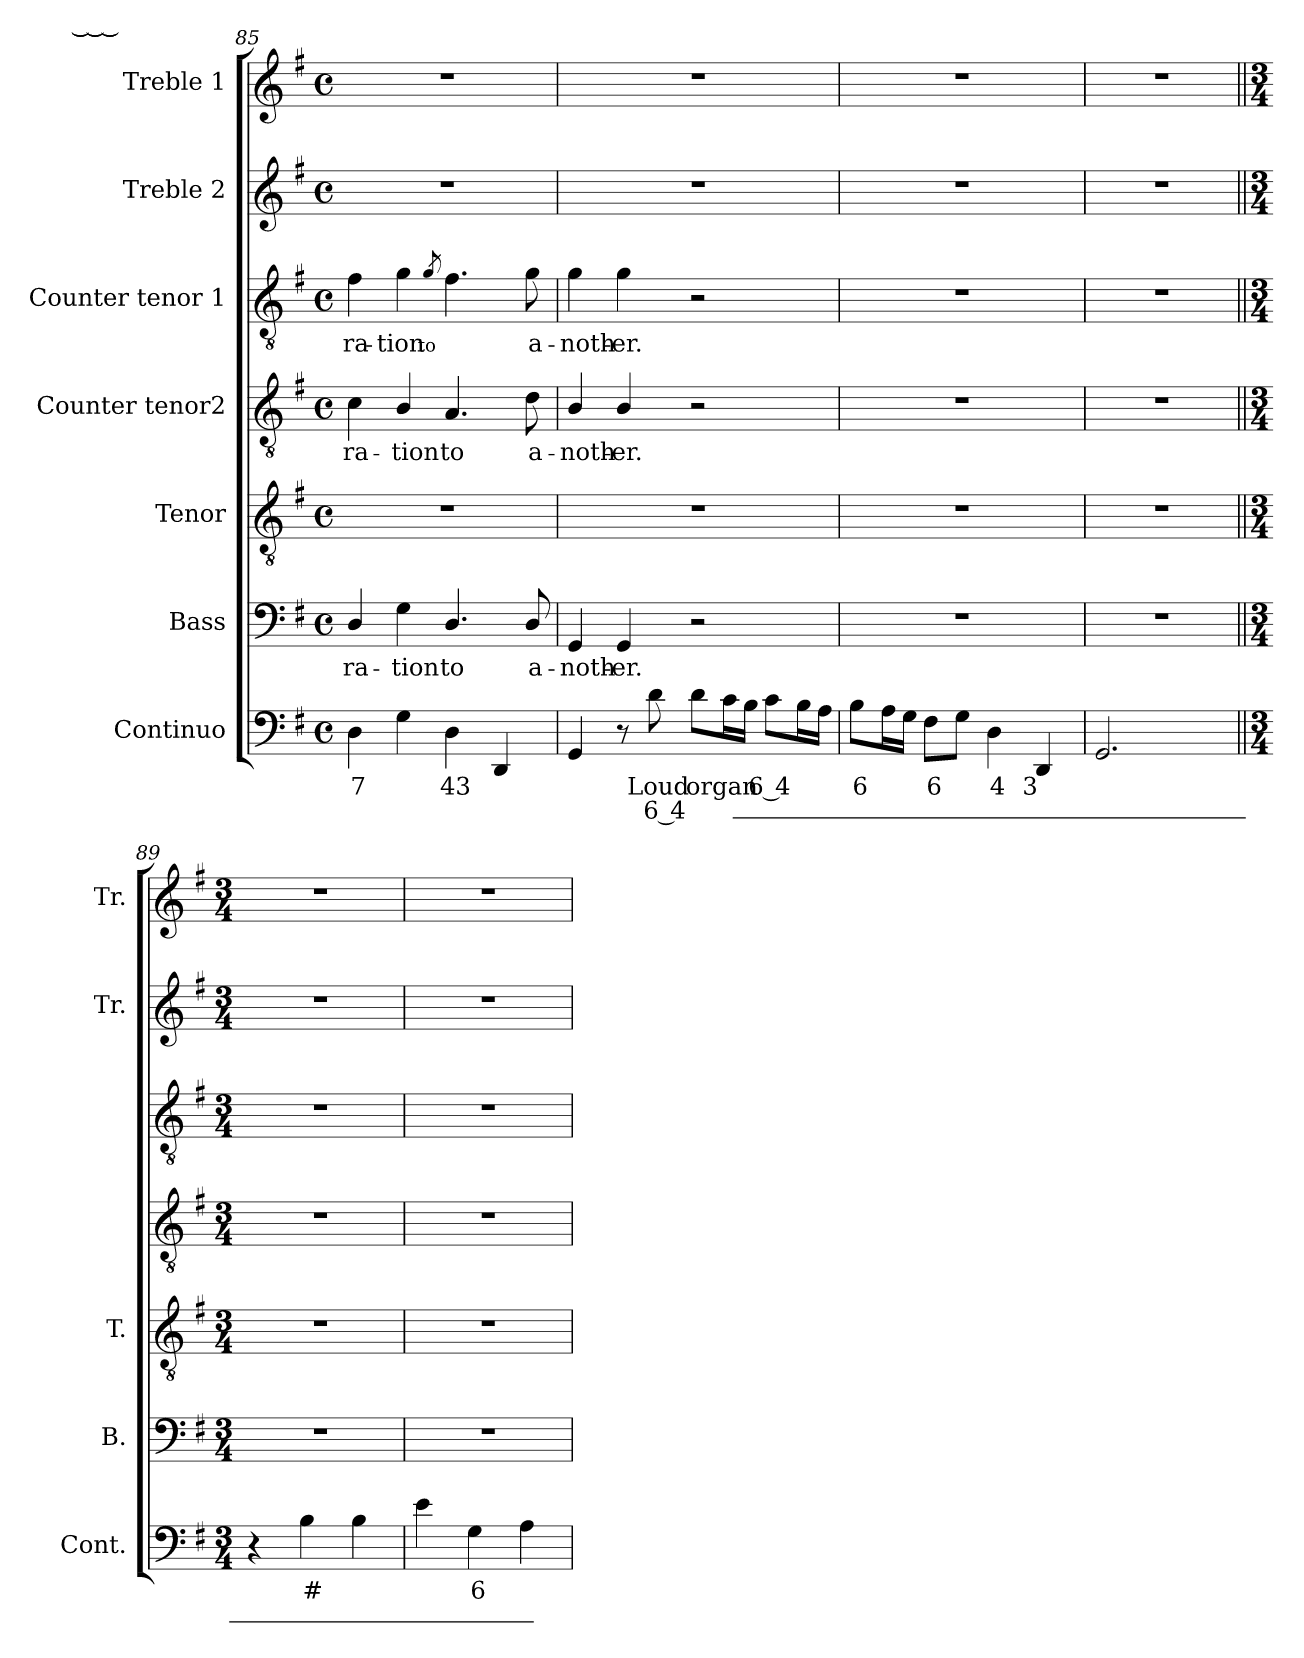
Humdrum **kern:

**kern	**text	**text	**kern	**text	**kern	**kern	**text	**kern	**text	**kern	**kern
*part7	*part7	*part7	*part6	*part6	*part5	*part4	*part4	*part3	*part3	*part2	*part1
*staff7	*staff7	*staff7	*staff6	*staff6	*staff5	*staff4	*staff4	*staff3	*staff3	*staff2	*staff1
*I"Continuo	*	*	*I"Bass	*	*I"Tenor	*I"Counter tenor2	*	*I"Counter tenor 1	*	*I"Treble 2	*I"Treble 1
*I'Cont.	*	*	*I'B.	*	*I'T.	*	*	*	*	*I'Tr.	*I'Tr.
!!LO:LB:g=z
*clefF4	*	*	*clefF4	*	*clefGv2	*clefGv2	*	*clefGv2	*	*clefG2	*clefG2
*	*	*	*	*	*ITrd7c12	*ITrd7c12	*	*ITrd7c12	*	*	*
*k[f#]	*	*	*k[f#]	*	*k[f#]	*k[f#]	*	*k[f#]	*	*k[f#]	*k[f#]
*G:	*	*	*G:	*	*G:	*G:	*	*G:	*	*G:	*G:
*M4/4	*	*	*M4/4	*	*M4/4	*M4/4	*	*M4/4	*	*M4/4	*M4/4
*met(c)	*	*	*met(c)	*	*met(c)	*met(c)	*	*met(c)	*	*met(c)	*met(c)
=85	=85	=85	=85	=85	=85	=85	=85	=85	=85	=85	=85
!	!LO:LY:b:color=#000000	!	!	!	!	!	!	!	!	!	!
!	!	!	!	!LO:LY:b:color=#000000	!	!	!	!	!	!	!
!	!	!	!	!	!	!	!LO:LY:b:color=#000000	!	!	!	!
!	!	!	!	!	!	!	!	!	!LO:LY:b:color=#000000	!	!
4Di\	7	.	4Di/	-ra-	1r	4Ci\	-ra-	4F#i\	-ra-	1r	1r
!	!	!	!	!LO:LY:b:color=#000000	!	!	!	!	!	!	!
!	!	!	!	!	!	!	!LO:LY:b:color=#000000	!	!	!	!
!	!	!	!	!	!	!	!	!	!LO:LY:b:color=#000000	!	!
4Gi\	.	.	4Gi\	-tion	.	4BBi/	-tion	4Gi\	-tion	.	.
!	!	!	!	!	!	!	!	!	!LO:LY:b:color=#000000	!	!
.	.	.	.	.	.	.	.	8qGi/	to	.	.
!	!LO:LY:b:color=#000000	!	!	!	!	!	!	!	!	!	!
!	!	!	!	!LO:LY:b:color=#000000	!	!	!	!	!	!	!
!	!	!	!	!	!	!	!LO:LY:b:color=#000000	!	!	!	!
4Di\	43	.	4.Di/	to	.	4.AAi/	to	4.F#i\	.	.	.
4DDi/	.	.	.	.	.	.	.	.	.	.	.
!	!	!	!	!LO:LY:b:color=#000000	!	!	!	!	!	!	!
!	!	!	!	!	!	!	!LO:LY:b:color=#000000	!	!	!	!
!	!	!	!	!	!	!	!	!	!LO:LY:b:color=#000000	!	!
.	.	.	8Di/	a-	.	8Di\	a-	8Gi\	a-	.	.
=86	=86	=86	=86	=86	=86	=86	=86	=86	=86	=86	=86
!	!	!	!	!LO:LY:b:color=#000000	!	!	!	!	!	!	!
!	!	!	!	!	!	!	!LO:LY:b:color=#000000	!	!	!	!
!	!	!	!	!	!	!	!	!	!LO:LY:b:color=#000000	!	!
4GGi/	.	.	4GGi/	-noth-	1r	4BBi/	-noth-	4Gi\	-noth-	1r	1r
!	!	!	!	!LO:LY:b:color=#000000	!	!	!	!	!	!	!
!	!	!	!	!	!	!	!LO:LY:b:color=#000000	!	!	!	!
!	!	!	!	!	!	!	!	!	!LO:LY:b:color=#000000	!	!
8r	.	.	4GGi/	-er.	.	4BBi/	-er.	4Gi\	-er.	.	.
!	!LO:LY:a:color=#000000	!LO:LY:b:color=#000000	!	!	!	!	!	!	!	!	!
8di\	Loud	6 4	.	.	.	.	.	.	.	.	.
!	!LO:LY:a:color=#000000	!LO:LY:b:color=#000000	!	!	!	!	!	!	!	!	!
8di\L	organ	____	2r	.	.	2r	.	2r	.	.	.
16ci\L	.	.	.	.	.	.	.	.	.	.	.
16Bi\JJ	.	.	.	.	.	.	.	.	.	.	.
!	!LO:LY:b:color=#000000	!	!	!	!	!	!	!	!	!	!
8ci\L	6 4	.	.	.	.	.	.	.	.	.	.
!	!LO:LY:b:color=#000000	!	!	!	!	!	!	!	!	!	!
16Bi\L	____	.	.	.	.	.	.	.	.	.	.
16Ai\JJ	.	.	.	.	.	.	.	.	.	.	.
=87	=87	=87	=87	=87	=87	=87	=87	=87	=87	=87	=87
!	!LO:LY:b:color=#000000	!	!	!	!	!	!	!	!	!	!
8Bi\L	6	.	1r	.	1r	1r	.	1r	.	1r	1r
16Ai\L	.	.	.	.	.	.	.	.	.	.	.
16Gi\JJ	.	.	.	.	.	.	.	.	.	.	.
!	!LO:LY:b:color=#000000	!	!	!	!	!	!	!	!	!	!
8F#i\L	6	.	.	.	.	.	.	.	.	.	.
8Gi\J	.	.	.	.	.	.	.	.	.	.	.
!	!LO:LY:b:color=#000000	!	!	!	!	!	!	!	!	!	!
4Di\	4	.	.	.	.	.	.	.	.	.	.
!	!LO:LY:b:color=#000000	!	!	!	!	!	!	!	!	!	!
4DDi/	3	.	.	.	.	.	.	.	.	.	.
=88	=88	=88	=88	=88	=88	=88	=88	=88	=88	=88	=88
!	!	!	!LO:N:vis=1	!	!LO:N:vis=1	!LO:N:vis=1	!	!LO:N:vis=1	!	!LO:N:vis=1	!LO:N:vis=1
2.GGi/	.	.	1r	.	1r	1r	.	1r	.	1r	1r
4ryy	.	.	.	.	.	.	.	.	.	.	.
!!LO:PB:g=z
=89||	=89||	=89||	=89||	=89||	=89||	=89||	=89||	=89||	=89||	=89||	=89||
*M3/4	*	*	*M3/4	*	*M3/4	*M3/4	*	*M3/4	*	*M3/4	*M3/4
!	!LO:LY:a:color=#000000	!	!LO:N:vis=1	!	!LO:N:vis=1	!LO:N:vis=1	!	!LO:N:vis=1	!	!LO:N:vis=1	!LO:N:vis=1
4r	Loud organ	.	2.r	.	2.r	2.r	.	2.r	.	2.r	2.r
!	!LO:LY:b:color=#000000	!	!	!	!	!	!	!	!	!	!
4Bi\	#	.	.	.	.	.	.	.	.	.	.
4Bi\	.	.	.	.	.	.	.	.	.	.	.
=90	=90	=90	=90	=90	=90	=90	=90	=90	=90	=90	=90
!	!	!	!LO:N:vis=1	!	!LO:N:vis=1	!LO:N:vis=1	!	!LO:N:vis=1	!	!LO:N:vis=1	!LO:N:vis=1
4ei\	.	.	2.r	.	2.r	2.r	.	2.r	.	2.r	2.r
!	!LO:LY:b:color=#000000	!	!	!	!	!	!	!	!	!	!
4Gi\	6	.	.	.	.	.	.	.	.	.	.
4Ai\	.	.	.	.	.	.	.	.	.	.	.
=	=	=	=	=	=	=	=	=	=	=	=
*-	*-	*-	*-	*-	*-	*-	*-	*-	*-	*-	*-
